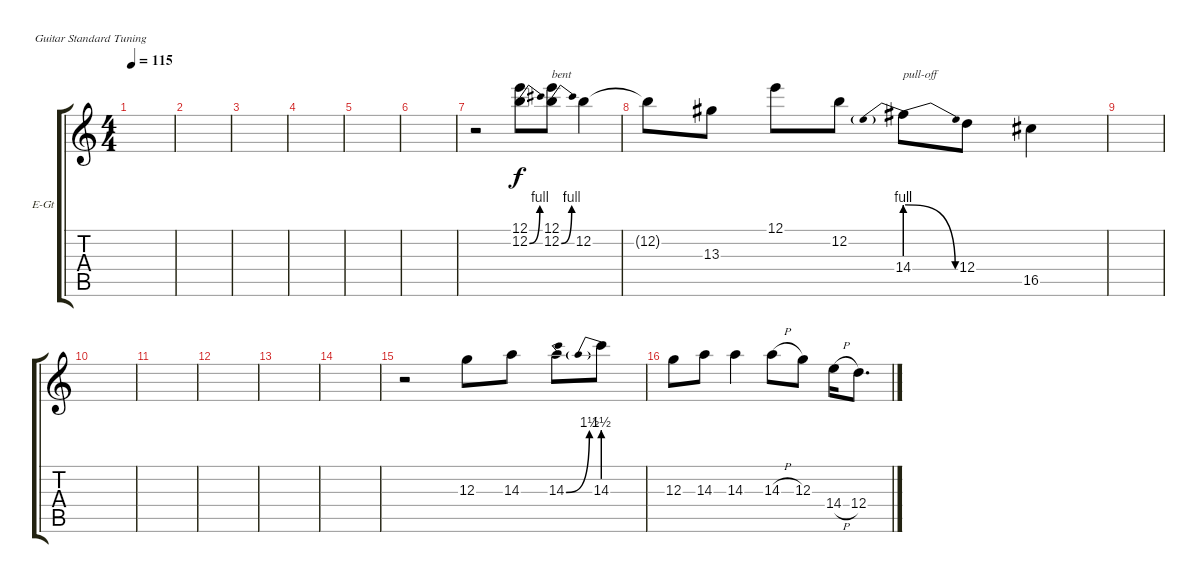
\bracketExtendMode groupsimilarinstruments
\firstSystemTrackNameOrientation horizontal
\otherSystemsTrackNameOrientation horizontal
\track ("Guitar 1" "E-Gt") {instrument overdrivenguitar}
\staff {score tabs}
\tuning (E4 B3 G3 D3 A2 E2)
\ts (4 4)
\tempo 115
\clef g2
\ks c
|
|
|
|
|
|
r.2 (12.1 12.2{be (bend 0 0 60 4)}).8{dy f} (12.1 12.2{be (bend 0 0 60 4)}).8{txt "bent"} 12.2.4 |
12.2{t}.8 13.3.8 12.1.8 12.2.8 14.4{be (prebendrelease 0 4 60 0)}.8{txt "pull-off"} 12.4.8 16.5.4 |
|
|
|
|
|
|
r.2 12.3.8 14.3.8 14.3{be (bend 0 0 60 6)}.8 14.3{be (prebend 0 6 60 6)}.8 |
12.3.8 14.3.8 14.3.4 14.3{h}.8 12.3.8 14.4{h}.16 12.4.8{d}
